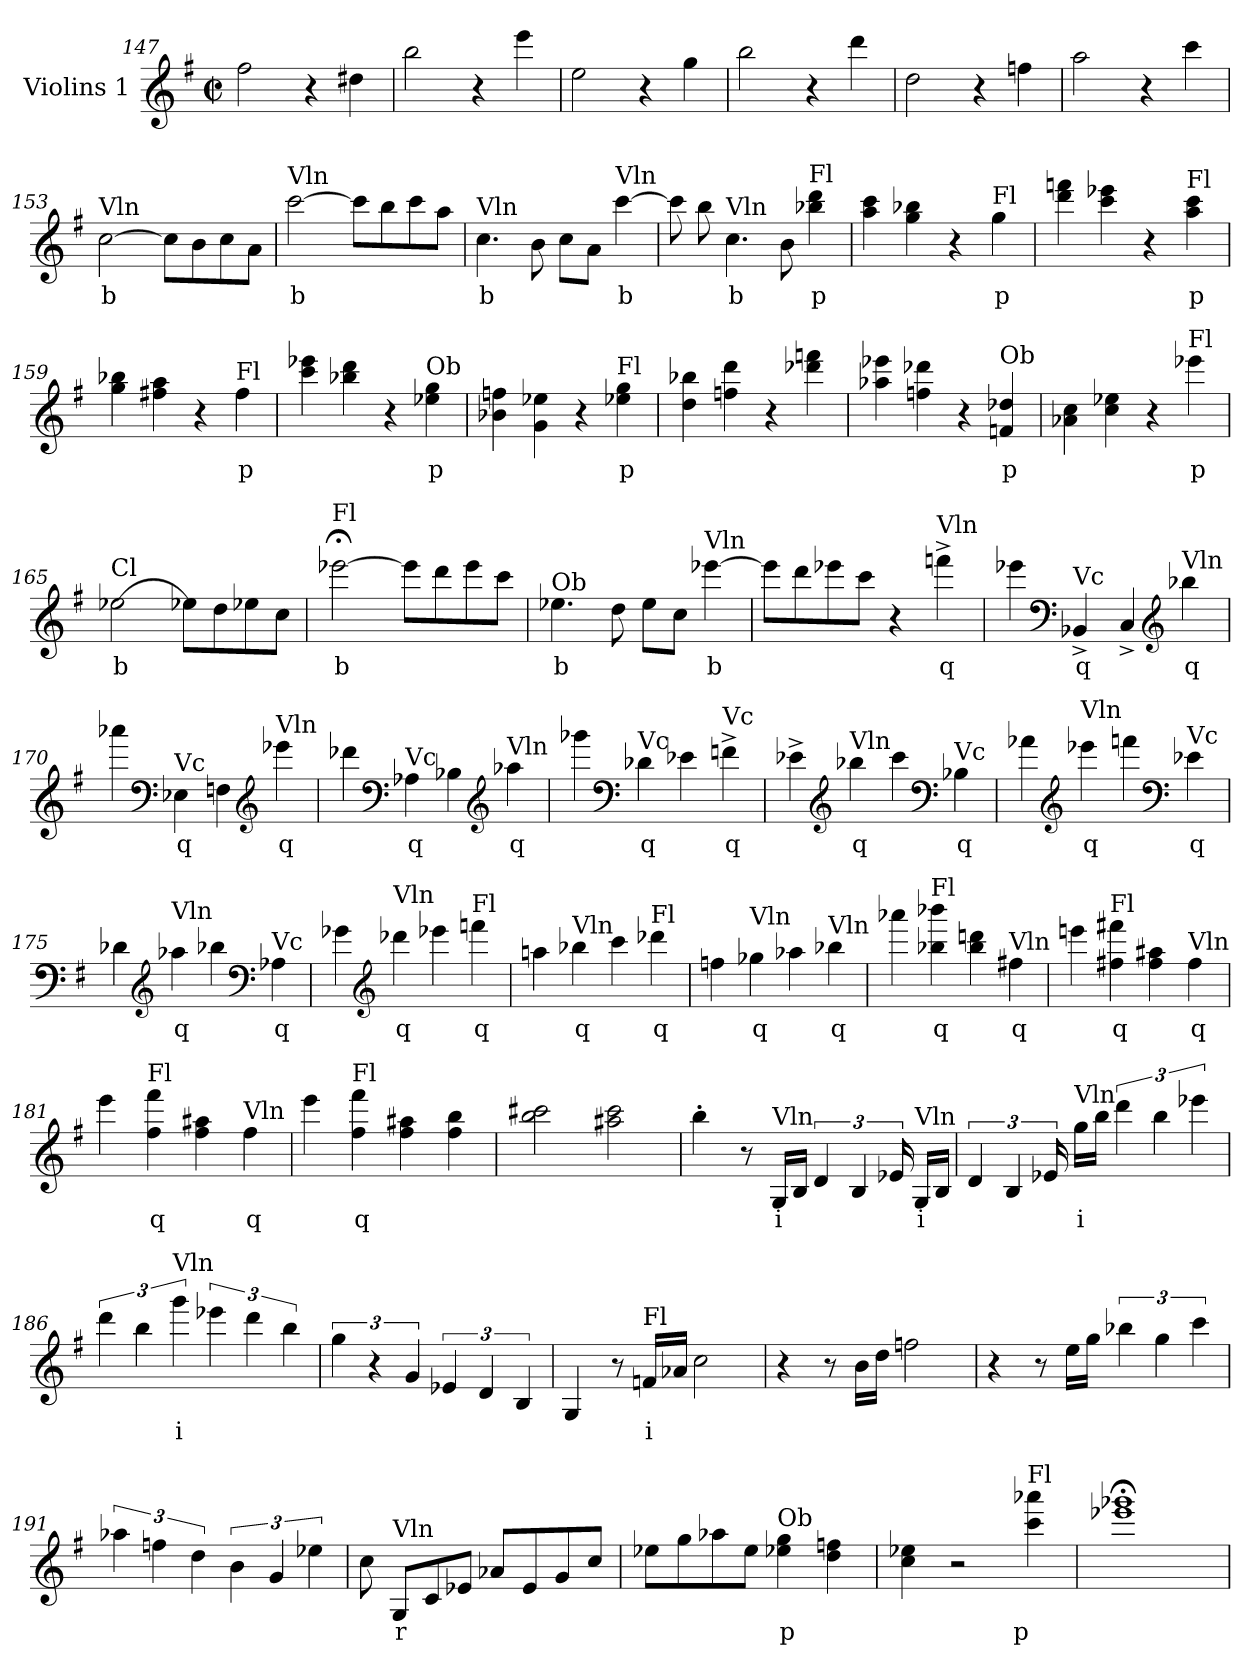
**kern	**text
*part1	*part1
*staff1	*staff1
*I"Violins 1	*
*I'Vlns. 1	*
*clefG2	*
*k[f#]	*
*M2/2	*
*met(c|)	*
=147	=147
2ff#	.
4r	.
4dd#X	.
=148	=148
2bb	.
4r	.
4eee	.
=149	=149
2ee	.
4r	.
4gg	.
=150	=150
2bb	.
4r	.
4ddd	.
=151	=151
2dd	.
4r	.
4ffn	.
=152	=152
2aa	.
4r	.
4ccc	.
=153	=153
!LO:TX:a:t=Vln	!
!	!LO:LY:b:color=#FF0000
[2cc	b
8ccL]	.
8b	.
8cc	.
8aJ	.
=154	=154
!LO:TX:a:t=Vln	!
!	!LO:LY:b:color=#FF0000
[2ccc	b
8cccL]	.
8bb	.
8ccc	.
8aaJ	.
=155	=155
!LO:TX:a:t=Vln	!
!	!LO:LY:b:color=#FF0000
4.cc	b
8b	.
8ccL	.
8aJ	.
!LO:TX:a:t=Vln	!
!	!LO:LY:b:color=#FF0000
[4ccc	b
=156	=156
8cccL]	.
8bb	.
!LO:TX:a:t=Vln	!
!	!LO:LY:b:color=#FF0000
4.cc	b
8bL	.
!LO:TX:a:t=Fl	!
!	!LO:LY:b:color=#FF0000
4bb-X\ 4ddd\	p
=157	=157
4aa\ 4ccc\	.
4gg\ 4bb-X\	.
4r	.
!LO:TX:a:t=Fl	!
!	!LO:LY:b:color=#FF0000
4gg	p
=158	=158
4ddd\ 4fffn\	.
4ccc\ 4eee-X\	.
4r	.
!LO:TX:a:t=Fl	!
!	!LO:LY:b:color=#FF0000
4aa\ 4ccc\	p
=159	=159
4gg\ 4bb-X\	.
4ff#X\ 4aa\	.
4r	.
!LO:TX:a:t=Fl	!
!	!LO:LY:b:color=#FF0000
4ff#	p
=160	=160
4ccc\ 4eee-X\	.
4bb-X\ 4ddd\	.
4r	.
!LO:TX:a:t=Ob	!
!	!LO:LY:b:color=#FF0000
4ee-X\ 4gg\	p
=161	=161
4b-X\ 4ffn\	.
4g\ 4ee-X\	.
4r	.
!LO:TX:a:t=Fl	!
!	!LO:LY:b:color=#FF0000
4ee-X\ 4gg\	p
=162	=162
4dd\ 4bb-X\	.
4ffn\ 4ddd\	.
4r	.
4ddd-X\ 4fffn\	.
=163	=163
4aa-X\ 4eee-X\	.
4ffn\ 4ddd-X\	.
4r	.
!LO:TX:a:t=Ob	!
!	!LO:LY:b:color=#FF0000
4fn/ 4dd-X/	p
=164	=164
4a-X\ 4cc\	.
4cc\ 4ee-X\	.
4r	.
!LO:TX:a:t=Fl	!
!	!LO:LY:b:color=#FF0000
4eee-X	p
=165	=165
!LO:TX:a:t=Cl	!
!	!LO:LY:b:color=#FF0000
[2ee-X	b
8ee-XL]	.
8dd	.
8ee-X	.
8ccJ	.
=166	=166
!LO:TX:a:t=Fl	!
!	!LO:LY:b:color=#FF0000
[2eee-X;<	b
8eee-L]	.
8ddd	.
8eee-	.
8cccJ	.
=167	=167
!LO:TX:a:t=Ob	!
!	!LO:LY:b:color=#FF0000
4.ee-X	b
8dd	.
8ee-L	.
8ccJ	.
!LO:TX:a:t=Vln	!
!	!LO:LY:b:color=#FF0000
[4eee-X	b
=168	=168
8eee-L]	.
8ddd	.
8eee-X	.
8cccJ	.
4r	.
!LO:TX:a:t=Vln	!
!	!LO:LY:b:color=#FF0000
4fffn^	q
=169	=169
4eee-X	.
*clefF4	*
!LO:TX:a:t=Vc	!
!	!LO:LY:b:color=#FF0000
4BB-X^	q
4C^	.
*clefG2	*
!LO:TX:a:t=Vln	!
!	!LO:LY:b:color=#FF0000
4bb-X	q
=170	=170
4aaa-X	.
*clefF4	*
!LO:TX:a:t=Vc	!
!	!LO:LY:b:color=#FF0000
4E-X	q
4Fn	.
*clefG2	*
!LO:TX:a:t=Vln	!
!	!LO:LY:b:color=#FF0000
4eee-X	q
=171	=171
4ddd-X	.
*clefF4	*
!LO:TX:a:t=Vc	!
!	!LO:LY:b:color=#FF0000
4A-X	q
4B-X	.
*clefG2	*
!LO:TX:a:t=Vln	!
!	!LO:LY:b:color=#FF0000
4aa-X	q
=172	=172
4ggg-X	.
*clefF4	*
!LO:TX:a:t=Vc	!
!	!LO:LY:b:color=#FF0000
4d-X	q
4e-X	.
!LO:TX:a:t=Vc	!
!	!LO:LY:b:color=#FF0000
4fn^	q
=173	=173
4e-X^	.
*clefG2	*
!LO:TX:a:t=Vln	!
!	!LO:LY:b:color=#FF0000
4bb-X	q
4ccc	.
*clefF4	*
!LO:TX:a:t=Vc	!
!	!LO:LY:b:color=#FF0000
4B-X	q
=174	=174
4a-X	.
*clefG2	*
!LO:TX:a:t=Vln	!
!	!LO:LY:b:color=#FF0000
4eee-X	q
4fffn	.
*clefF4	*
!LO:TX:a:t=Vc	!
!	!LO:LY:b:color=#FF0000
4e-X	q
=175	=175
4d-X	.
*clefG2	*
!LO:TX:a:t=Vln	!
!	!LO:LY:b:color=#FF0000
4aa-X	q
4bb-X	.
*clefF4	*
!LO:TX:a:t=Vc	!
!	!LO:LY:b:color=#FF0000
4A-X	q
=176	=176
4g-X	.
*clefG2	*
!LO:TX:a:t=Vln	!
!	!LO:LY:b:color=#FF0000
4ddd-X	q
4eee-X	.
!LO:TX:a:t=Fl	!
!	!LO:LY:b:color=#FF0000
4fffn	q
=177	=177
4aan	.
!LO:TX:a:t=Vln	!
!	!LO:LY:b:color=#FF0000
4bb-X	q
4ccc	.
!LO:TX:a:t=Fl	!
!	!LO:LY:b:color=#FF0000
4ddd-X	q
=178	=178
4ffn	.
!LO:TX:a:t=Vln	!
!	!LO:LY:b:color=#FF0000
4gg-X	q
4aa-X	.
!LO:TX:a:t=Vln	!
!	!LO:LY:b:color=#FF0000
4bb-X	q
=179	=179
4aaa-X	.
!LO:TX:a:t=Fl	!
!	!LO:LY:b:color=#FF0000
4bb-X\ 4bbb-X\	q
4bb-\ 4dddn\	.
!LO:TX:a:t=Vln	!
!	!LO:LY:b:color=#FF0000
4ff#X	q
=180	=180
4eeen	.
!LO:TX:a:t=Fl	!
!	!LO:LY:b:color=#FF0000
4ff#X\ 4fff#X\	q
4ff#\ 4aa#X\	.
!LO:TX:a:t=Vln	!
!	!LO:LY:b:color=#FF0000
4ff#	q
=181	=181
4eee	.
!LO:TX:a:t=Fl	!
!	!LO:LY:b:color=#FF0000
4ff#\ 4fff#\	q
4ff#\ 4aa#X\	.
!LO:TX:a:t=Vln	!
!	!LO:LY:b:color=#FF0000
4ff#	q
=182	=182
4eee	.
!LO:TX:a:t=Fl	!
!	!LO:LY:b:color=#FF0000
4ff#\ 4fff#\	q
4ff#\ 4aa#X\	.
4ff#\ 4bb\	.
=183	=183
2bb\ 2ccc#X\	.
2aa#X\ 2ccc#\	.
=184	=184
4bb'	.
8r	.
!LO:TX:a:t=Vln	!
!	!LO:LY:b:color=#FF0000
16GLL	i
16BJJ	.
6d	.
6B	.
24e-X	.
!LO:TX:a:t=Vln	!
!	!LO:LY:b:color=#FF0000
16GLL	i
16BJJ	.
=185	=185
6d	.
6B	.
24e-X	.
!LO:TX:a:t=Vln	!
!	!LO:LY:b:color=#FF0000
16ggLL	i
16bbJJ	.
6ddd	.
6bb	.
6eee-X	.
=186	=186
6ddd	.
6bb	.
!LO:TX:a:t=Vln	!
!	!LO:LY:b:color=#FF0000
6ggg	i
6eee-X	.
6ddd	.
6bb	.
=187	=187
6gg	.
6r	.
6g	.
6e-X	.
6d	.
6B	.
=188	=188
4G	.
8r	.
!LO:TX:a:t=Fl	!
!	!LO:LY:b:color=#FF0000
16fnLL	i
16a-XJJ	.
2cc	.
=189	=189
4r	.
8r	.
16bLL	.
16ddJJ	.
2ffn	.
=190	=190
4r	.
8r	.
16eeLL	.
16ggJJ	.
6bb-X	.
6gg	.
6ccc	.
=191	=191
6aa-X	.
6ffn	.
6dd	.
6b	.
6g	.
6ee-X	.
=192	=192
8cc	.
!LO:TX:a:t=Vln	!
!	!LO:LY:b:color=#FF0000
8GL	r
8c	.
8e-XJ	.
8a-XL	.
8e-	.
8g	.
8ccJ	.
=193	=193
8ee-XL	.
8gg	.
8aa-X	.
8ee-J	.
!LO:TX:a:t=Ob	!
!	!LO:LY:b:color=#FF0000
4ee-X\ 4gg\	p
4dd\ 4ffn\	.
=194	=194
4cc\ 4ee-X\	.
2r	.
!LO:TX:a:t=Fl	!
!	!LO:LY:b:color=#FF0000
4ccc\ 4aaa-X\	p
=195	=195
1eee-X;< 1ggg-X;<	.
=	=
*-	*-
